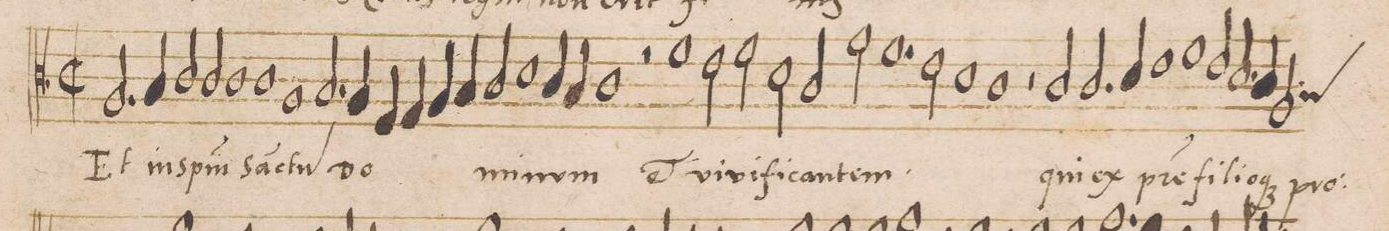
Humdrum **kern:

**kern	**text
*I"TENOR	*
*clefC3	*
*k[b-]	*
*met(C|)	*
*M2/1	*
2.A/	Et
4B-/	in
2c/	spi-
2c/	-ri-
=129-	=129-
1c\	-(tum)
1c\	sa(n)-
=130-	=130-
1A/	-ctu(m)
2.B-/	Do-
4A/	.
=131-	=131-
4F/	.
4G/	.
4A/	.
4B-/	.
2c/	-mi-
1d\	.
=132-	=132-
4c/	.
4B-/	.
1c\	-num
=133-	=133-
2r	.
1f\	et
2e\	vi-
=134-	=134-
2f\	-vi-
2d\	-fi-
2c/	-can-
2g\	-tem
=135-	=135-
1.f\	.
2e\	.
=136-	=136-
1d\	.
1c\	.
=137-	=137-
2r	.
2c/	qui
2.c/	ex
4d/	p(at)-
=138-	=138-
1e\	-re
1f\	fi-
=139-	=139-
2e/	-li-
2.d/	-o-
4c/	-q(ue)
*custos:B	*
2A/	pro-
=140-	=140-
*-	*-
